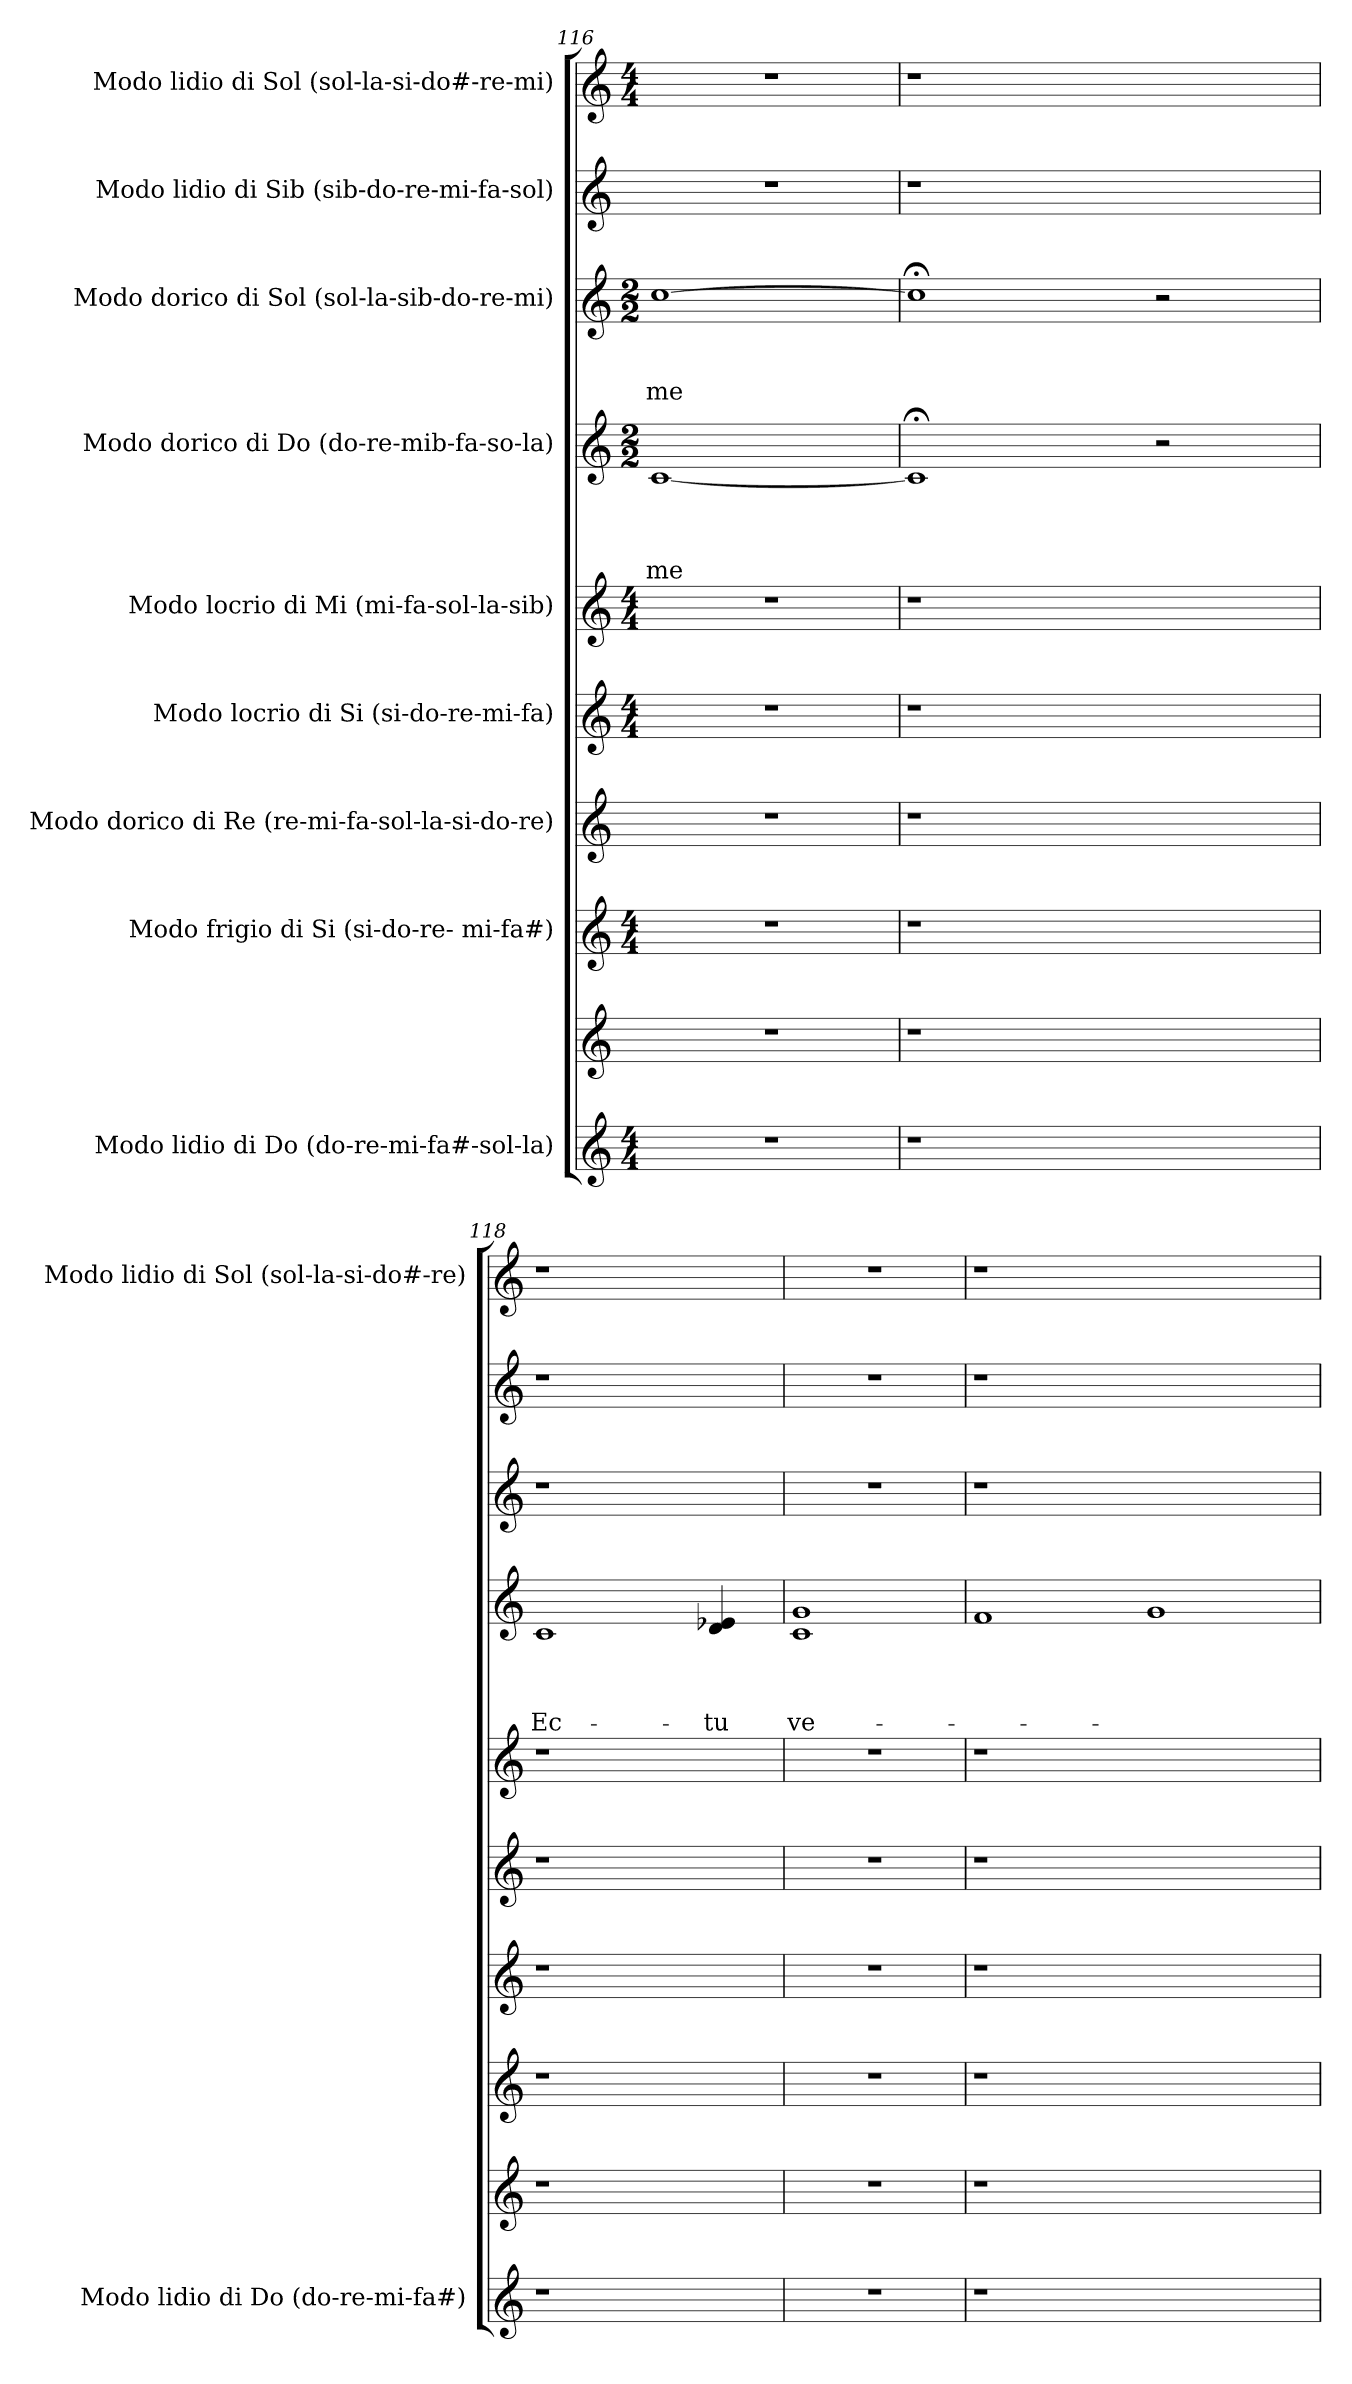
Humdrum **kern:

**kern	**kern	**kern	**kern	**kern	**kern	**kern	**text	**text	**text	**text	**kern	**text	**text	**text	**kern	**kern
*part10	*part9	*part8	*part7	*part6	*part5	*part4	*part4	*part4	*part4	*part4	*part3	*part3	*part3	*part3	*part2	*part1
*staff10	*staff9	*staff8	*staff7	*staff6	*staff5	*staff4	*staff4	*staff4	*staff4	*staff4	*staff3	*staff3	*staff3	*staff3	*staff2	*staff1
*I"Modo lidio di Do (do-re-mi-fa#-sol-la)	*	*I"Modo frigio di Si (si-do-re- mi-fa#)	*I"Modo dorico di Re (re-mi-fa-sol-la-si-do-re)	*I"Modo locrio di Si (si-do-re-mi-fa)	*I"Modo locrio di Mi (mi-fa-sol-la-sib)	*I"Modo dorico di Do (do-re-mib-fa-so-la)	*	*	*	*	*I"Modo dorico di Sol (sol-la-sib-do-re-mi)	*	*	*	*I"Modo lidio di Sib (sib-do-re-mi-fa-sol)	*I"Modo lidio di Sol (sol-la-si-do#-re-mi)
*I'Modo lidio di Do (do-re-mi-fa#)	*	*	*	*	*	*	*	*	*	*	*	*	*	*	*	*I'Modo lidio di Sol (sol-la-si-do#-re)
*clefG2	*clefG2	*clefG2	*clefG2	*clefG2	*clefG2	*clefG2	*	*	*	*	*clefG2	*	*	*	*clefG2	*clefG2
*k[]	*k[]	*k[]	*k[]	*k[]	*k[]	*k[]	*	*	*	*	*k[]	*	*	*	*k[]	*k[]
*C:	*C:	*C:	*C:	*C:	*C:	*C:	*	*	*	*	*C:	*	*	*	*C:	*C:
*M4/4	*	*M4/4	*	*M4/4	*M4/4	*M2/2	*	*	*	*	*M2/2	*	*	*	*	*M4/4
=116	=116	=116	=116	=116	=116	=116	=116	=116	=116	=116	=116	=116	=116	=116	=116	=116
!	!	!	!	!	!	!	!	!	!	!LO:LY:b	!	!	!	!LO:LY:b	!	!
1r	1r	1r	1r	1r	1r	[<1c	.	.	.	me	[>1cc	.	.	me	1r	1r
=117	=117	=117	=117	=117	=117	=117	=117	=117	=117	=117	=117	=117	=117	=117	=117	=117
1r	1r	1r	1r	1r	1r	1c;]	.	.	.	.	1cc;<]	.	.	.	1r	1r
2ryy	2ryy	2ryy	2ryy	2ryy	2ryy	2r	.	.	.	.	2r	.	.	.	2ryy	2ryy
=118	=118	=118	=118	=118	=118	=118	=118	=118	=118	=118	=118	=118	=118	=118	=118	=118
!	!	!	!	!	!	!	!	!	!	!LO:LY:b	!LO:N:vis=1	!	!	!	!	!
1r	1r	1r	1r	1r	1r	1c	.	.	.	Ec-	1r	.	.	.	1r	1r
!	!	!	!	!	!	!	!	!	!	!LO:LY:b	!	!	!	!	!	!
4ryy	4ryy	4ryy	4ryy	4ryy	4ryy	4d/ 4e-X/	.	.	.	tu	4ryy	.	.	.	4ryy	4ryy
!!LO:LB:g=z
=119	=119	=119	=119	=119	=119	=119	=119	=119	=119	=119	=119	=119	=119	=119	=119	=119
!	!	!	!	!	!	!	!	!	!	!LO:LY:b	!	!	!	!	!	!
1r	1r	1r	1r	1r	1r	1c 1g	.	.	.	ve-	1r	.	.	.	1r	1r
=120	=120	=120	=120	=120	=120	=120	=120	=120	=120	=120	=120	=120	=120	=120	=120	=120
!	!	!	!	!	!	!	!	!	!	!	!LO:N:vis=1	!	!	!	!	!
1r	1r	1r	1r	1r	1r	1f	.	.	.	.	1r	.	.	.	1r	1r
1ryy	1ryy	1ryy	1ryy	1ryy	1ryy	1g	.	.	.	.	1ryy	.	.	.	1ryy	1ryy
=	=	=	=	=	=	=	=	=	=	=	=	=	=	=	=	=
*-	*-	*-	*-	*-	*-	*-	*-	*-	*-	*-	*-	*-	*-	*-	*-	*-
